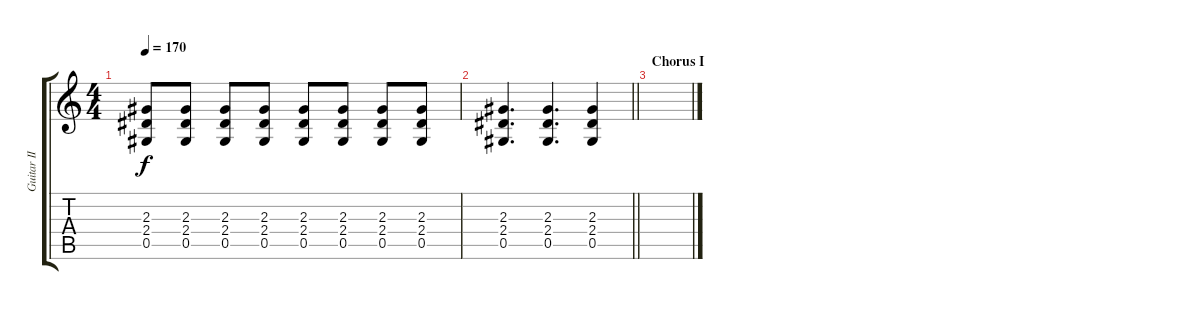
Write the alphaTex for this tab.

\track ("Guitar II (Slash)" "Guitar II ") {instrument distortionguitar}
\staff {score tabs}
\tuning (Eb4 Bb3 Gb3 Db3 Ab2 Eb2) {hide}
\ts (4 4)
\tempo 170
\clef g2
\ks c
(2.3 2.4 0.5).8{dy f} (2.3 2.4 0.5).8 (2.3 2.4 0.5).8 (2.3 2.4 0.5).8 (2.3 2.4 0.5).8 (2.3 2.4 0.5).8 (2.3 2.4 0.5).8 (2.3 2.4 0.5).8 |
\barLineRight lightlight
(2.3 2.4 0.5).4{d} (2.3 2.4 0.5).4{d} (2.3 2.4 0.5).4 |
\section ("" "Chorus I")
